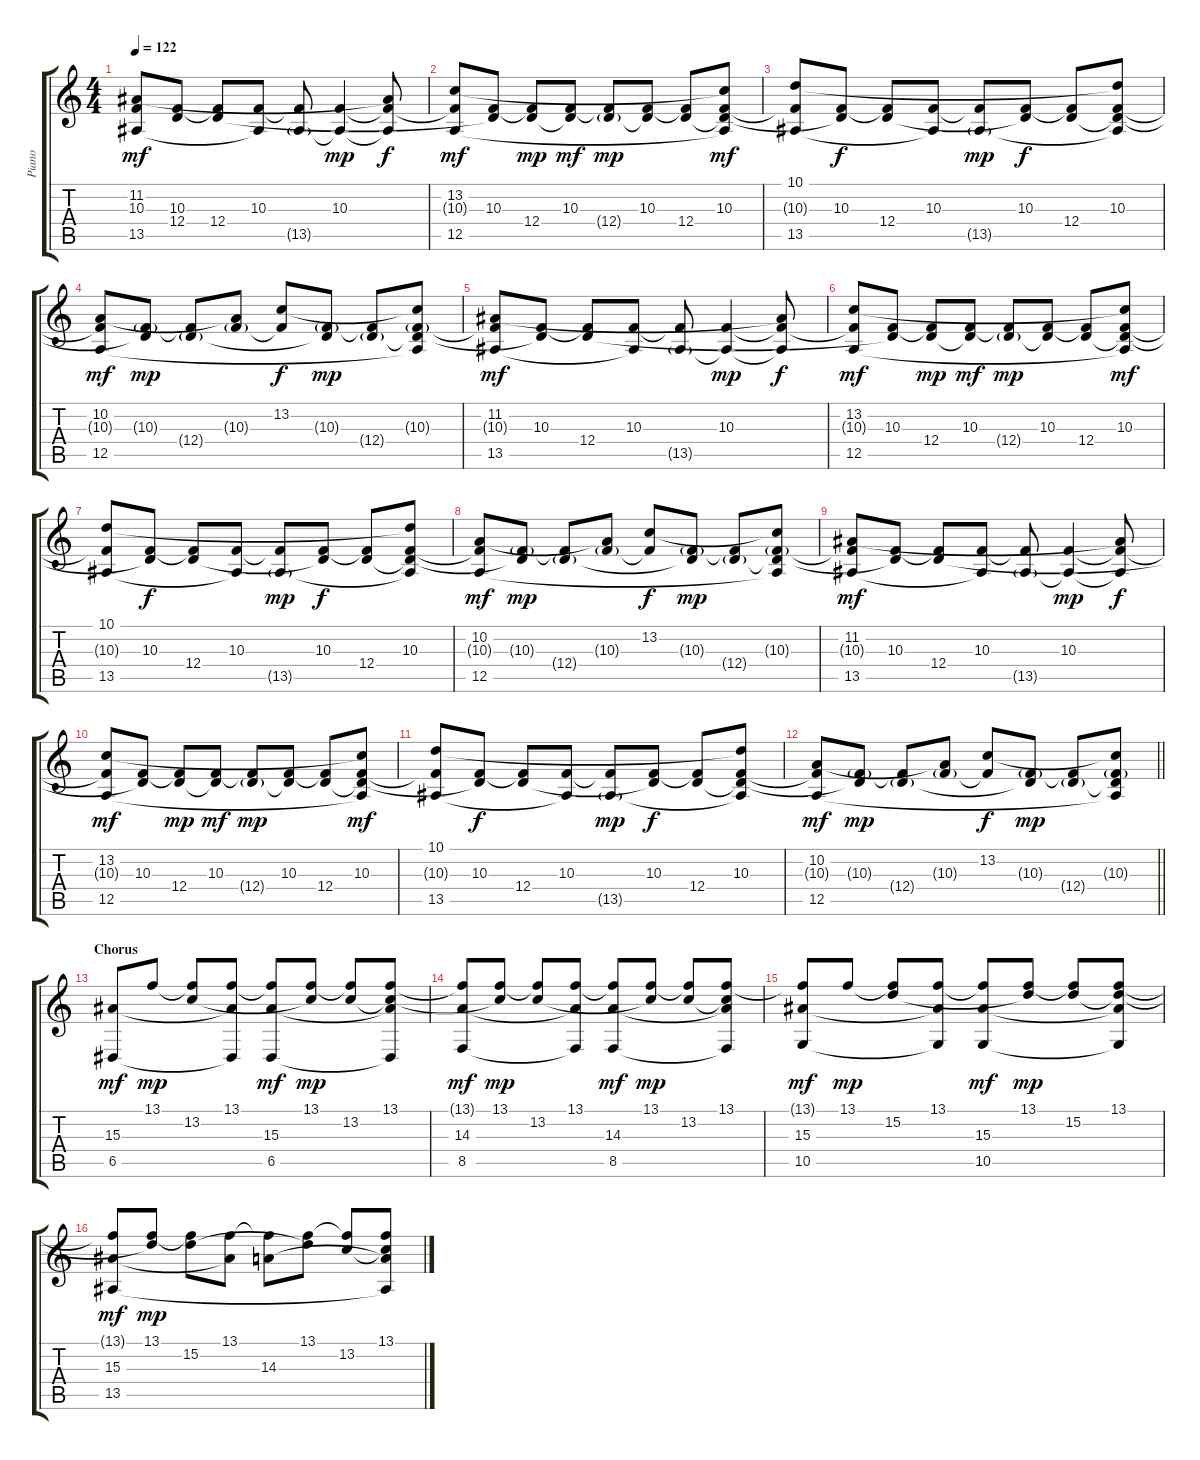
\track ("Piano" "Piano") {instrument brightacousticpiano}
\staff {score tabs}
\tuning (E4 B3 G3 D3 A2 E2) {hide}
\ts (4 4)
\tempo 122
\clef g2
\ks c
(11.2 10.3{t} 13.5).8{dy mf} (10.3 12.4{t}).8 (10.3{t} 12.4).8 (10.3 13.5{t}).8 (10.3{t} 13.5{g}).8 (10.3 13.5{t}).4{dy mp} (11.2{t} 10.3{t} 13.5{t}).8{dy f} |
(13.2 10.3{t} 12.5).8{dy mf} (10.3 12.4{t}).8 (10.3{t} 12.4).8{dy mp} (10.3 12.4{t}).8{dy mf} (10.3{t} 12.4{g}).8{dy mp} (10.3 12.4{t}).8 (10.3{t} 12.4).8 (13.2{t} 10.3 12.4{t} 12.5{t}).8{dy mf} |
(10.1 10.3{t} 13.5).8 (10.3 12.4{t}).8{dy f} (10.3{t} 12.4).8 (10.3 13.5{t}).8 (10.3{t} 13.5{g}).8{dy mp} (10.3 12.4{t}).8{dy f} (10.3{t} 12.4).8 (10.1{t} 10.3 12.4{t} 13.5{t}).8 |
(10.2 10.3{t} 12.5).8{dy mf} (10.3{g} 12.4{t}).8{dy mp} (10.3{t} 12.4{g}).8 (10.2{t} 10.3{g}).8 (13.2 10.3{t}).8{dy f} (10.3{g} 12.4{t}).8{dy mp} (10.3{t} 12.4{g}).8 (13.2{t} 10.3{g} 12.4{t} 12.5{t}).8 |
(11.2 10.3{t} 13.5).8{dy mf} (10.3 12.4{t}).8 (10.3{t} 12.4).8 (10.3 13.5{t}).8 (10.3{t} 13.5{g}).8 (10.3 13.5{t}).4{dy mp} (11.2{t} 10.3{t} 13.5{t}).8{dy f} |
(13.2 10.3{t} 12.5).8{dy mf} (10.3 12.4{t}).8 (10.3{t} 12.4).8{dy mp} (10.3 12.4{t}).8{dy mf} (10.3{t} 12.4{g}).8{dy mp} (10.3 12.4{t}).8 (10.3{t} 12.4).8 (13.2{t} 10.3 12.4{t} 12.5{t}).8{dy mf} |
(10.1 10.3{t} 13.5).8 (10.3 12.4{t}).8{dy f} (10.3{t} 12.4).8 (10.3 13.5{t}).8 (10.3{t} 13.5{g}).8{dy mp} (10.3 12.4{t}).8{dy f} (10.3{t} 12.4).8 (10.1{t} 10.3 12.4{t} 13.5{t}).8 |
(10.2 10.3{t} 12.5).8{dy mf} (10.3{g} 12.4{t}).8{dy mp} (10.3{t} 12.4{g}).8 (10.2{t} 10.3{g}).8 (13.2 10.3{t}).8{dy f} (10.3{g} 12.4{t}).8{dy mp} (10.3{t} 12.4{g}).8 (13.2{t} 10.3{g} 12.4{t} 12.5{t}).8 |
(11.2 10.3{t} 13.5).8{dy mf} (10.3 12.4{t}).8 (10.3{t} 12.4).8 (10.3 13.5{t}).8 (10.3{t} 13.5{g}).8 (10.3 13.5{t}).4{dy mp} (11.2{t} 10.3{t} 13.5{t}).8{dy f} |
(13.2 10.3{t} 12.5).8{dy mf} (10.3 12.4{t}).8 (10.3{t} 12.4).8{dy mp} (10.3 12.4{t}).8{dy mf} (10.3{t} 12.4{g}).8{dy mp} (10.3 12.4{t}).8 (10.3{t} 12.4).8 (13.2{t} 10.3 12.4{t} 12.5{t}).8{dy mf} |
(10.1 10.3{t} 13.5).8 (10.3 12.4{t}).8{dy f} (10.3{t} 12.4).8 (10.3 13.5{t}).8 (10.3{t} 13.5{g}).8{dy mp} (10.3 12.4{t}).8{dy f} (10.3{t} 12.4).8 (10.1{t} 10.3 12.4{t} 13.5{t}).8 |
\barLineRight lightlight
(10.2 10.3{t} 12.5).8{dy mf} (10.3{g} 12.4{t}).8{dy mp} (10.3{t} 12.4{g}).8 (10.2{t} 10.3{g}).8 (13.2 10.3{t}).8{dy f} (10.3{g} 12.4{t}).8{dy mp} (10.3{t} 12.4{g}).8 (13.2{t} 10.3{g} 12.4{t} 12.5{t}).8 |
\section ("" "Chorus")
(15.3 6.5).8{dy mf} 13.1.8{dy mp} (13.1{t} 13.2).8 (13.1 15.3{t} 6.5{t}).8 (13.1{t} 15.3 6.5).8{dy mf} (13.1 13.2{t}).8{dy mp} (13.1{t} 13.2).8 (13.1 13.2{t} 15.3{t} 6.5{t}).8 |
(13.1{t} 14.3 8.5).8{dy mf} (13.1 13.2{t}).8{dy mp} (13.1{t} 13.2).8 (13.1 14.3{t} 8.5{t}).8 (13.1{t} 14.3 8.5).8{dy mf} (13.1 13.2{t}).8{dy mp} (13.1{t} 13.2).8 (13.1 13.2{t} 14.3{t} 8.5{t}).8 |
(13.1{t} 15.3 10.5).8{dy mf} 13.1.8{dy mp} (13.1{t} 15.2).8 (13.1 15.3{t} 10.5{t}).8 (13.1{t} 15.3 10.5).8{dy mf} (13.1 15.2{t}).8{dy mp} (13.1{t} 15.2).8 (13.1 15.2{t} 15.3{t} 10.5{t}).8 |
(13.1{t} 15.3 13.5).8{dy mf} (13.1 15.2{t}).8{dy mp} (13.1{t} 15.2).8 (13.1 15.3{t}).8 (13.1{t} 14.3).8 (13.1 15.2{t}).8 (13.1{t} 13.2).8 (13.1 13.2{t} 14.3{t} 13.5{t}).8
